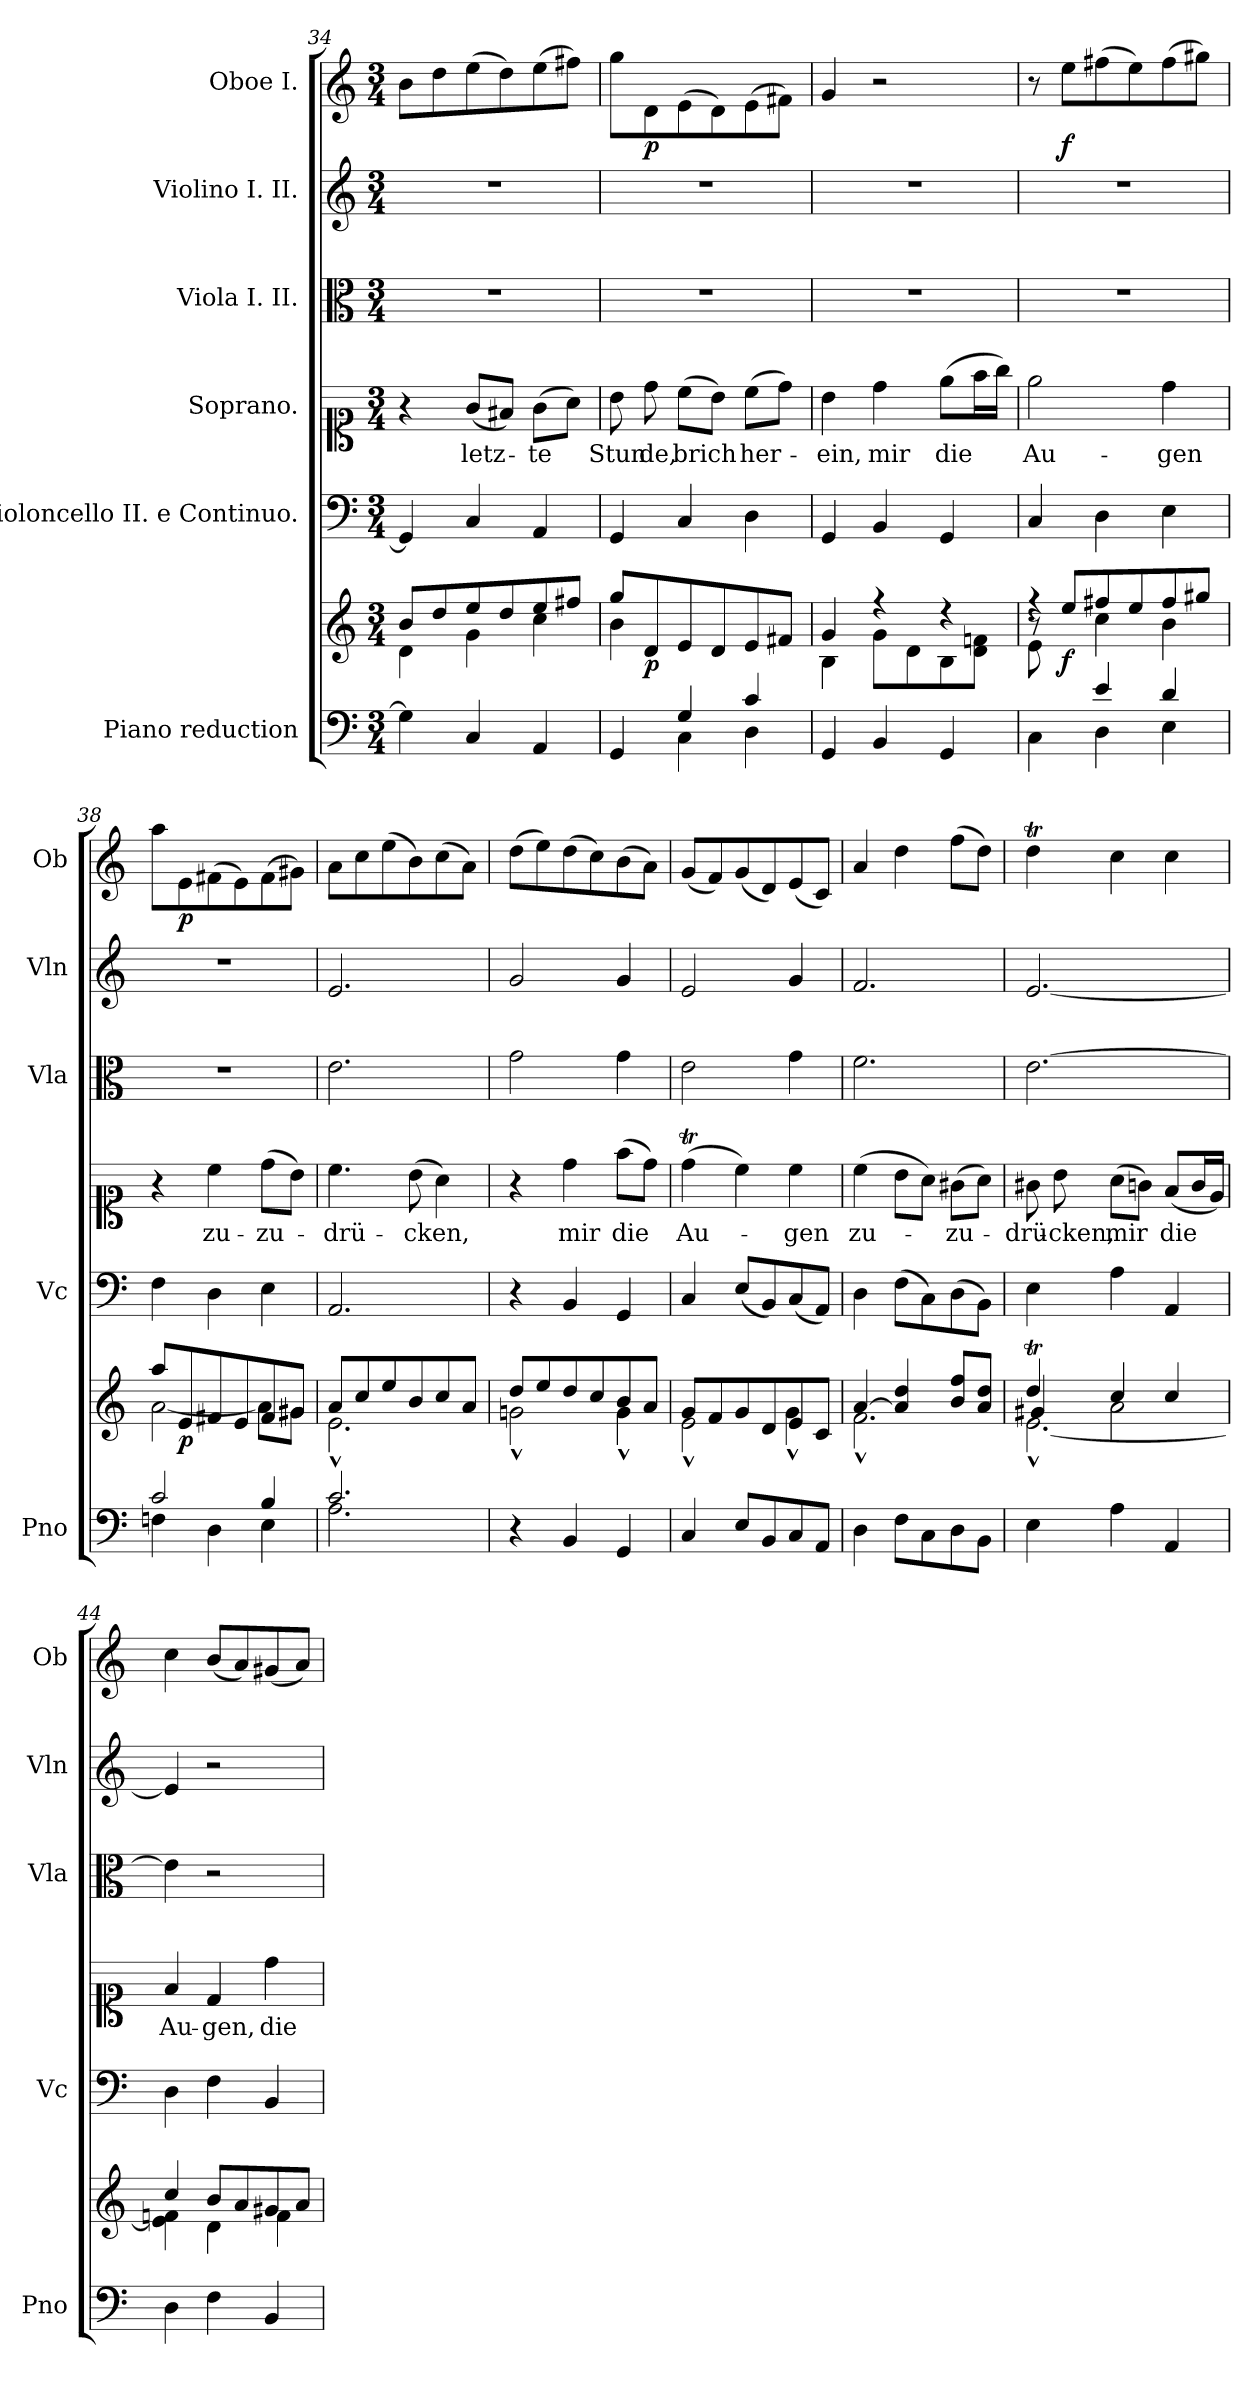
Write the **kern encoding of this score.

**kern	**kern	**dynam	**kern	**kern	**text	**kern	**kern	**kern	**dynam
*part6	*part6	*part6	*part5	*part4	*part4	*part3	*part2	*part1	*part1
*staff7	*staff6	*staff6/7	*staff5	*staff4	*staff4	*staff3	*staff2	*staff1	*staff1
*I"Piano reduction	*	*	*I"Violoncello II.  e Continuo.	*I"Soprano.	*	*I"Viola I. II.	*I"Violino I. II.	*I"Oboe I.	*
*I'Pno	*	*	*I'Vc	*	*	*I'Vla	*I'Vln	*I'Ob	*
*clefF4	*clefG2	*	*clefF4	*clefC1	*	*clefC3	*clefG2	*clefG2	*
*k[]	*k[]	*	*k[]	*k[]	*	*k[]	*k[]	*k[]	*
*M3/4	*M3/4	*	*M3/4	*M3/4	*	*M3/4	*M3/4	*M3/4	*
=34	=34	=34	=34	=34	=34	=34	=34	=34	=34
*	*^	*	*	*	*	*	*	*	*
4G\]	8b/L	4d\	.	4GG/]	4r	.	2.r	2.r	8b\L	.
.	8dd/	.	.	.	.	.	.	.	8dd\	.
!	!	!	!	!	!	!LO:LY:b	!	!	!	!
4C/	8ee/	4g\	.	4C/	(<8g/L	letz-	.	.	(>8ee\	.
.	8dd/	.	.	.	8f#X/J)	.	.	.	8dd\)	.
!	!	!	!	!	!	!LO:LY:b	!	!	!	!
4AA/	8ee/	4cc\	.	4AA/	(>8g\L	te	.	.	(>8ee\	.
.	8ff#X/J	.	.	.	8a\J)	.	.	.	8ff#X\J)	.
=35	=35	=35	=35	=35	=35	=35	=35	=35	=35	=35
*^	*	*	*	*	*	*	*	*	*	*
!	!	!	!	!	!	!	!LO:LY:b	!	!	!	!
4ryy	4GG/	8gg/L	4b\	.	4GG/	8b\	Stun-	2.r	2.r	8gg\L	.
!	!	!	!	!LO:DY:b	!	!	!LO:LY:b	!	!	!	!LO:DY:b
.	.	8d/	.	p	.	8dd\	-de,	.	.	8d\	p
!	!	!	!	!	!	!	!LO:LY:b	!	!	!	!
4G/	4C\	8e/	2ryy	.	4C/	(>8cc\L	brich	.	.	(>8e\	.
.	.	8d/	.	.	.	8b\J)	.	.	.	8d\)	.
!	!	!	!	!	!	!	!LO:LY:b	!	!	!	!
4c/	4D\	8e/	.	.	4D\	(>8cc\L	her-	.	.	(>8e\	.
.	.	8f#X/J	.	.	.	8dd\J)	.	.	.	8f#X\J)	.
*v	*v	*	*	*	*	*	*	*	*	*	*
=36	=36	=36	=36	=36	=36	=36	=36	=36	=36	=36
!	!	!	!	!	!	!LO:LY:b	!	!	!	!
4GG/	4g/	4B\	.	4GG/	4b\	ein,	2.r	2.r	4g/	.
!	!	!	!	!	!	!LO:LY:b	!	!	!	!
4BB/	4r	8g\L	.	4BB/	4dd\	mir	.	.	2r	.
.	.	8d\	.	.	.	.	.	.	.	.
!	!	!	!	!	!	!LO:LY:b	!	!	!	!
4GG/	4r	8B\	.	4GG/	(>8ee\L	die	.	.	.	.
.	.	8d\ 8fn\J	.	.	16ff\L	.	.	.	.	.
.	.	.	.	.	16gg\JJ)	.	.	.	.	.
=37	=37	=37	=37	=37	=37	=37	=37	=37	=37	=37
*^	*	*^	*	*	*	*	*	*	*	*
!	!	!	!	!	!	!	!	!LO:LY:b	!	!	!	!
8ryy	4C\	8r	4rff	8e\L	.	4C/	2ee\	Au-	2.r	2.r	8r	.
!	!	!	!	!	!LO:DY:b	!	!	!	!	!	!	!LO:DY:b
8G/J	.	8ee/L	.	2ryy	f	.	.	.	.	.	8ee\L	f
4e/	4D\	8ff#X/	4cc\	.	.	4D\	.	.	.	.	(>8ff#X\	.
.	.	8ee/	.	.	.	.	.	.	.	.	8ee\)	.
!	!	!	!	!	!	!	!	!LO:LY:b	!	!	!	!
4d/	4E\	8ff#/	4b\	.	.	4E\	4dd\	-gen	.	.	(>8ff#\	.
.	.	8gg#X/J	.	8ryy	.	.	.	.	.	.	8gg#X\J)	.
*	*	*	*v	*v	*	*	*	*	*	*	*	*
=38	=38	=38	=38	=38	=38	=38	=38	=38	=38	=38	=38
2c/	4Fn\	8aa/L	[2a\	.	4F\	4r	.	2.r	2.r	8aa\L	.
!	!	!	!	!LO:DY:b	!	!	!	!	!	!	!LO:DY:b
.	.	8e/	.	p	.	.	.	.	.	8e\	p
!	!	!	!	!	!	!	!LO:LY:b	!	!	!	!
.	4D\	8f#X/	.	.	4D\	4cc\	zu-	.	.	(>8f#X\	.
.	.	8e/	.	.	.	.	.	.	.	8e\)	.
!	!	!	!	!	!	!	!LO:LY:b	!	!	!	!
4B/	4E\	8f#/	8a\L]	.	4E\	(>8dd\L	-zu-	.	.	(>8f#\	.
.	.	8g#X/J	8g#\J	.	.	8b\J)	.	.	.	8g#X\J)	.
=39	=39	=39	=39	=39	=39	=39	=39	=39	=39	=39	=39
!	!	!	!	!	!	!	!LO:LY:b	!	!	!	!
2.c/	2.A\	8a/L	2.e^^\	.	2.AA/	4.cc\	drü-	2.e\	2.e/	8a\L	.
.	.	8cc/	.	.	.	.	.	.	.	8cc\	.
.	.	8ee/	.	.	.	.	.	.	.	(>8ee\	.
!	!	!	!	!	!	!	!LO:LY:b	!	!	!	!
.	.	8b/	.	.	.	(>8b\	-cken,	.	.	8b\)	.
.	.	8cc/	.	.	.	4a\)	.	.	.	(>8cc\	.
.	.	8a/J	.	.	.	.	.	.	.	8a\J)	.
*v	*v	*	*	*	*	*	*	*	*	*	*
=40	=40	=40	=40	=40	=40	=40	=40	=40	=40	=40
4r	8dd/L	2gn^^\	.	4r	4r	.	2g\	2g/	(>8dd\L	.
.	8ee/	.	.	.	.	.	.	.	8ee\)	.
!	!	!	!	!	!	!LO:LY:b	!	!	!	!
4BB/	8dd/	.	.	4BB/	4dd\	mir	.	.	(>8dd\	.
.	8cc/	.	.	.	.	.	.	.	8cc\)	.
!	!	!	!	!	!	!LO:LY:b	!	!	!	!
4GG/	8b/	4g^^\	.	4GG/	(>8ff\L	die	4g\	4g/	(>8b\	.
.	8a/J	.	.	.	8dd\J)	.	.	.	8a\J)	.
!!LO:LB:g=z
=41	=41	=41	=41	=41	=41	=41	=41	=41	=41	=41
!	!	!	!	!	!	!LO:LY:b	!	!	!	!
4C/	8g/L	2e^^\	.	4C/	(>4ddT\	Au-	2e\	2e/	(<8g/L	.
.	8f/	.	.	.	.	.	.	.	8f/)	.
8E/L	8g/	.	.	(<8E/L	4cc\)	.	.	.	(<8g/	.
8BB/	8d/	.	.	8BB/)	.	.	.	.	8d/)	.
!	!	!	!	!	!	!LO:LY:b	!	!	!	!
8C/	8e/	4g^^\	.	(<8C/	4cc\	gen	4g\	4g/	(<8e/	.
8AA/J	8c/J	.	.	8AA/J)	.	.	.	.	8c/J)	.
=42	=42	=42	=42	=42	=42	=42	=42	=42	=42	=42
!	!	!	!	!	!	!LO:LY:b	!	!	!	!
4D\	[4a/	2.f^^\	.	4D\	(>4cc\	zu-	2.f\	2.f/	4a/	.
8F\L	4a/] 4dd/	.	.	(>8F\L	8b\L	.	.	.	4dd\	.
8C\	.	.	.	8C\)	8a\J)	.	.	.	.	.
!	!	!	!	!	!	!LO:LY:b	!	!	!	!
8D\	8b/ 8ff/L	.	.	(>8D\	(>8g#X\L	zu-	.	.	(>8ff\L	.
8BB\J	8a/ 8dd/J	.	.	8BB\J)	8a\J)	.	.	.	8dd\J)	.
=43	=43	=43	=43	=43	=43	=43	=43	=43	=43	=43
*	*	*^	*	*	*	*	*	*	*	*
!	!	!	!	!	!	!	!LO:LY:b	!	!	!	!
4E\	4ddT/	[2.e^^\	4g#X/	.	4E\	8g#X\	drü-	[2.e\	[2.e/	4ddT\	.
!	!	!	!	!	!	!	!LO:LY:b	!	!	!	!
.	.	.	.	.	.	8b\	-cken,	.	.	.	.
!	!	!	!	!	!	!	!LO:LY:b	!	!	!	!
4A\	4cc/	.	2a\	.	4A\	(>8a\L	mir	.	.	4cc\	.
.	.	.	.	.	.	8gn\J)	.	.	.	.	.
!	!	!	!	!	!	!	!LO:LY:b	!	!	!	!
4AA/	4cc/	.	.	.	4AA/	(<8f/L	die	.	.	4cc\	.
.	.	.	.	.	.	16g/L	.	.	.	.	.
.	.	.	.	.	.	16e/JJ)	.	.	.	.	.
*	*	*v	*v	*	*	*	*	*	*	*	*
=44	=44	=44	=44	=44	=44	=44	=44	=44	=44	=44
!	!	!	!	!	!	!LO:LY:b	!	!	!	!
4D\	4cc/	4e\] 4fn\	.	4D\	4f/	Au-	4e\]	4e/]	4cc\	.
!	!	!	!	!	!	!LO:LY:b	!	!	!	!
4F\	8b/L	4d\	.	4F\	4d/	-gen,	2r	2r	(<8b/L	.
.	8a/	.	.	.	.	.	.	.	8a/)	.
!	!	!	!	!	!	!LO:LY:b	!	!	!	!
4BB/	8g#X/	4f\	.	4BB/	4dd\	die	.	.	(<8g#X/	.
.	8a/J	.	.	.	.	.	.	.	8a/J)	.
*	*v	*v	*	*	*	*	*	*	*	*
=	=	=	=	=	=	=	=	=	=
*-	*-	*-	*-	*-	*-	*-	*-	*-	*-
